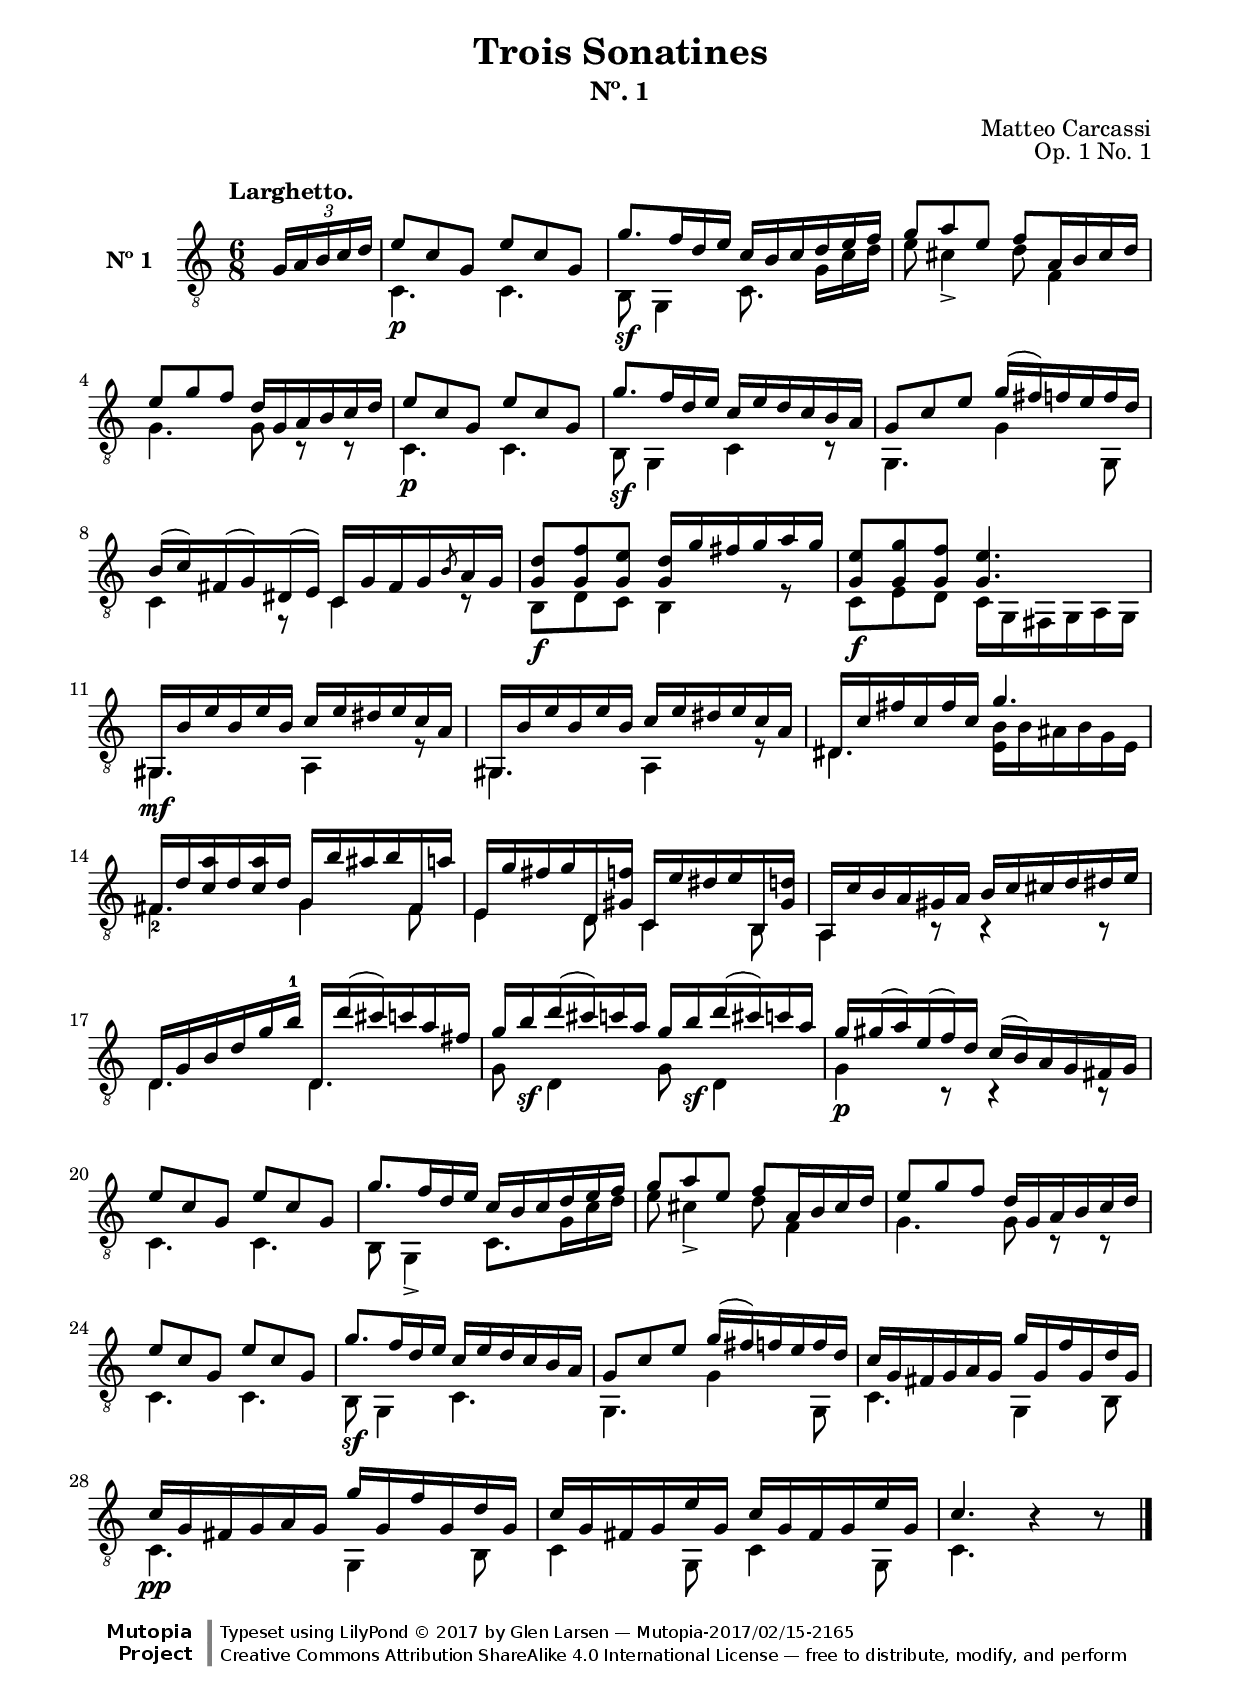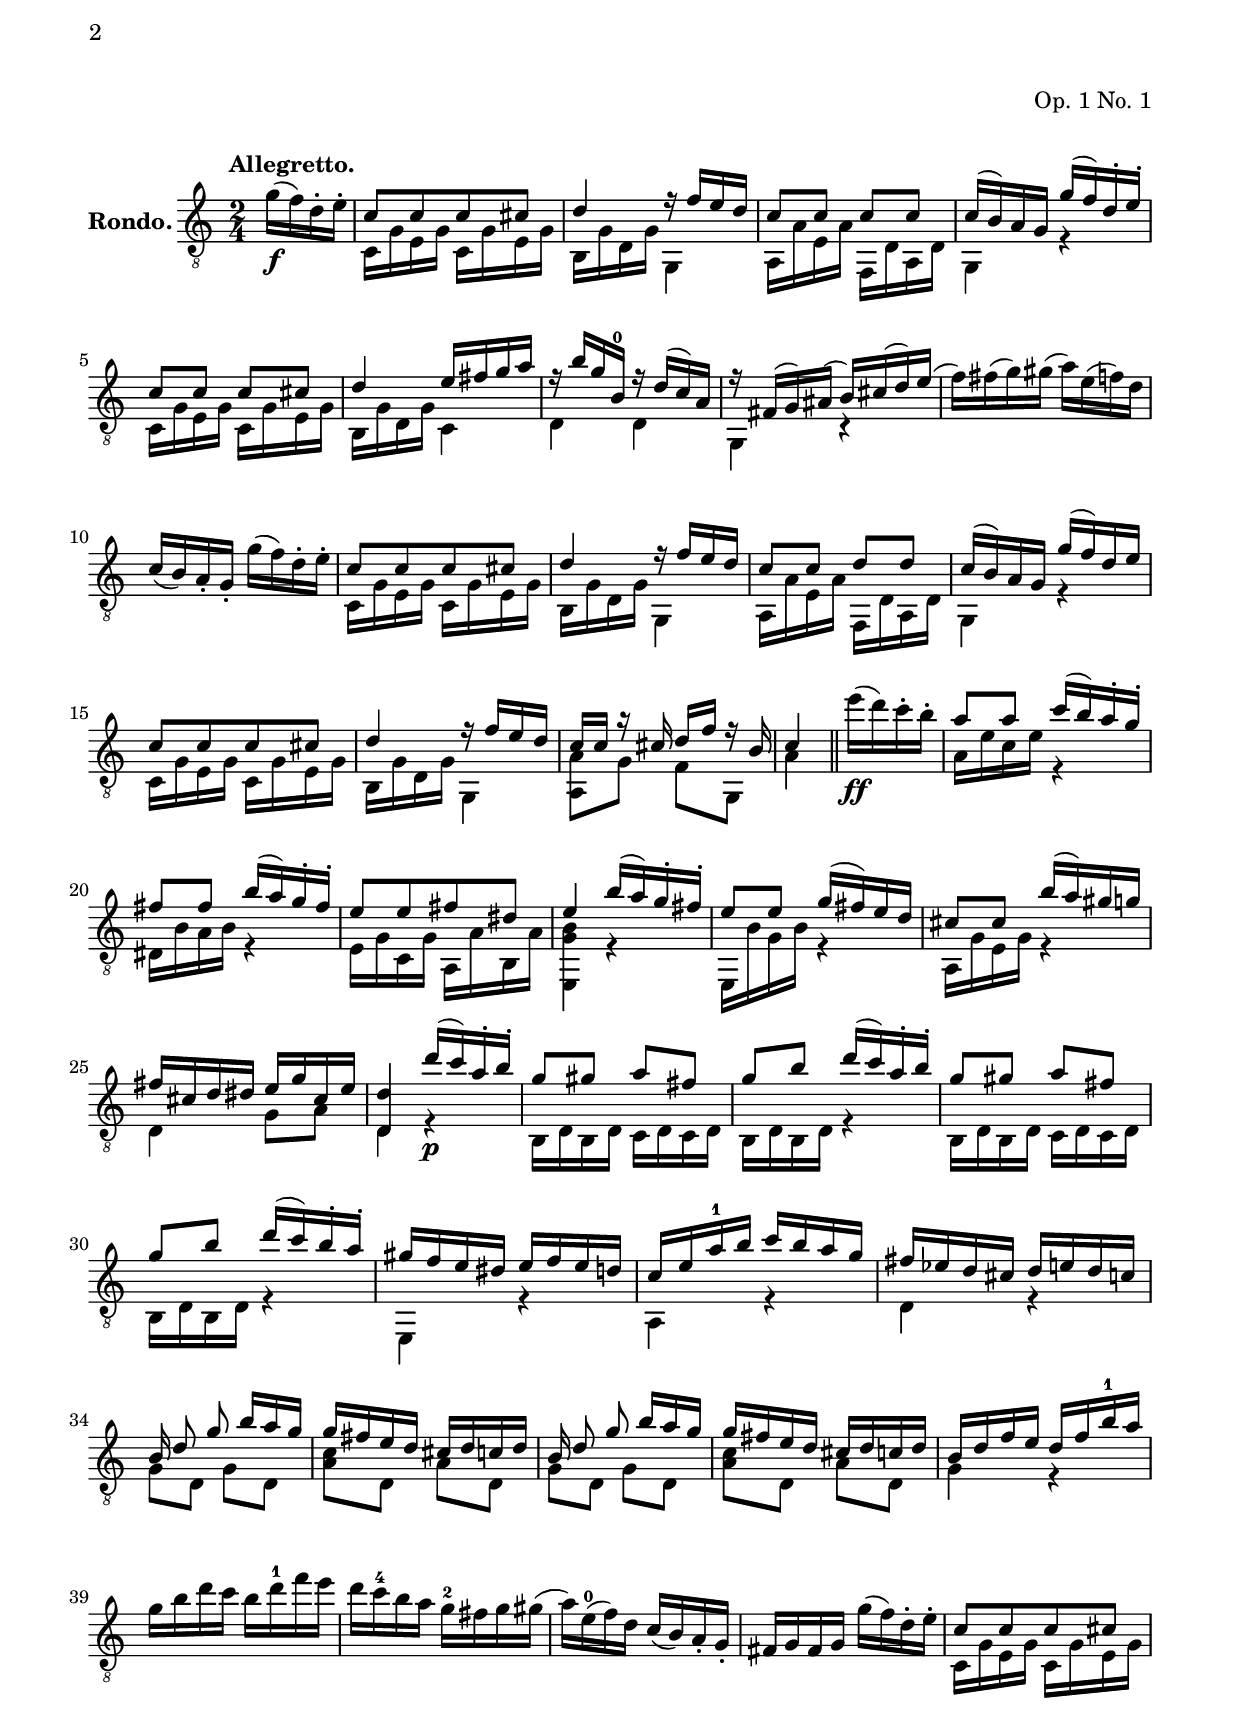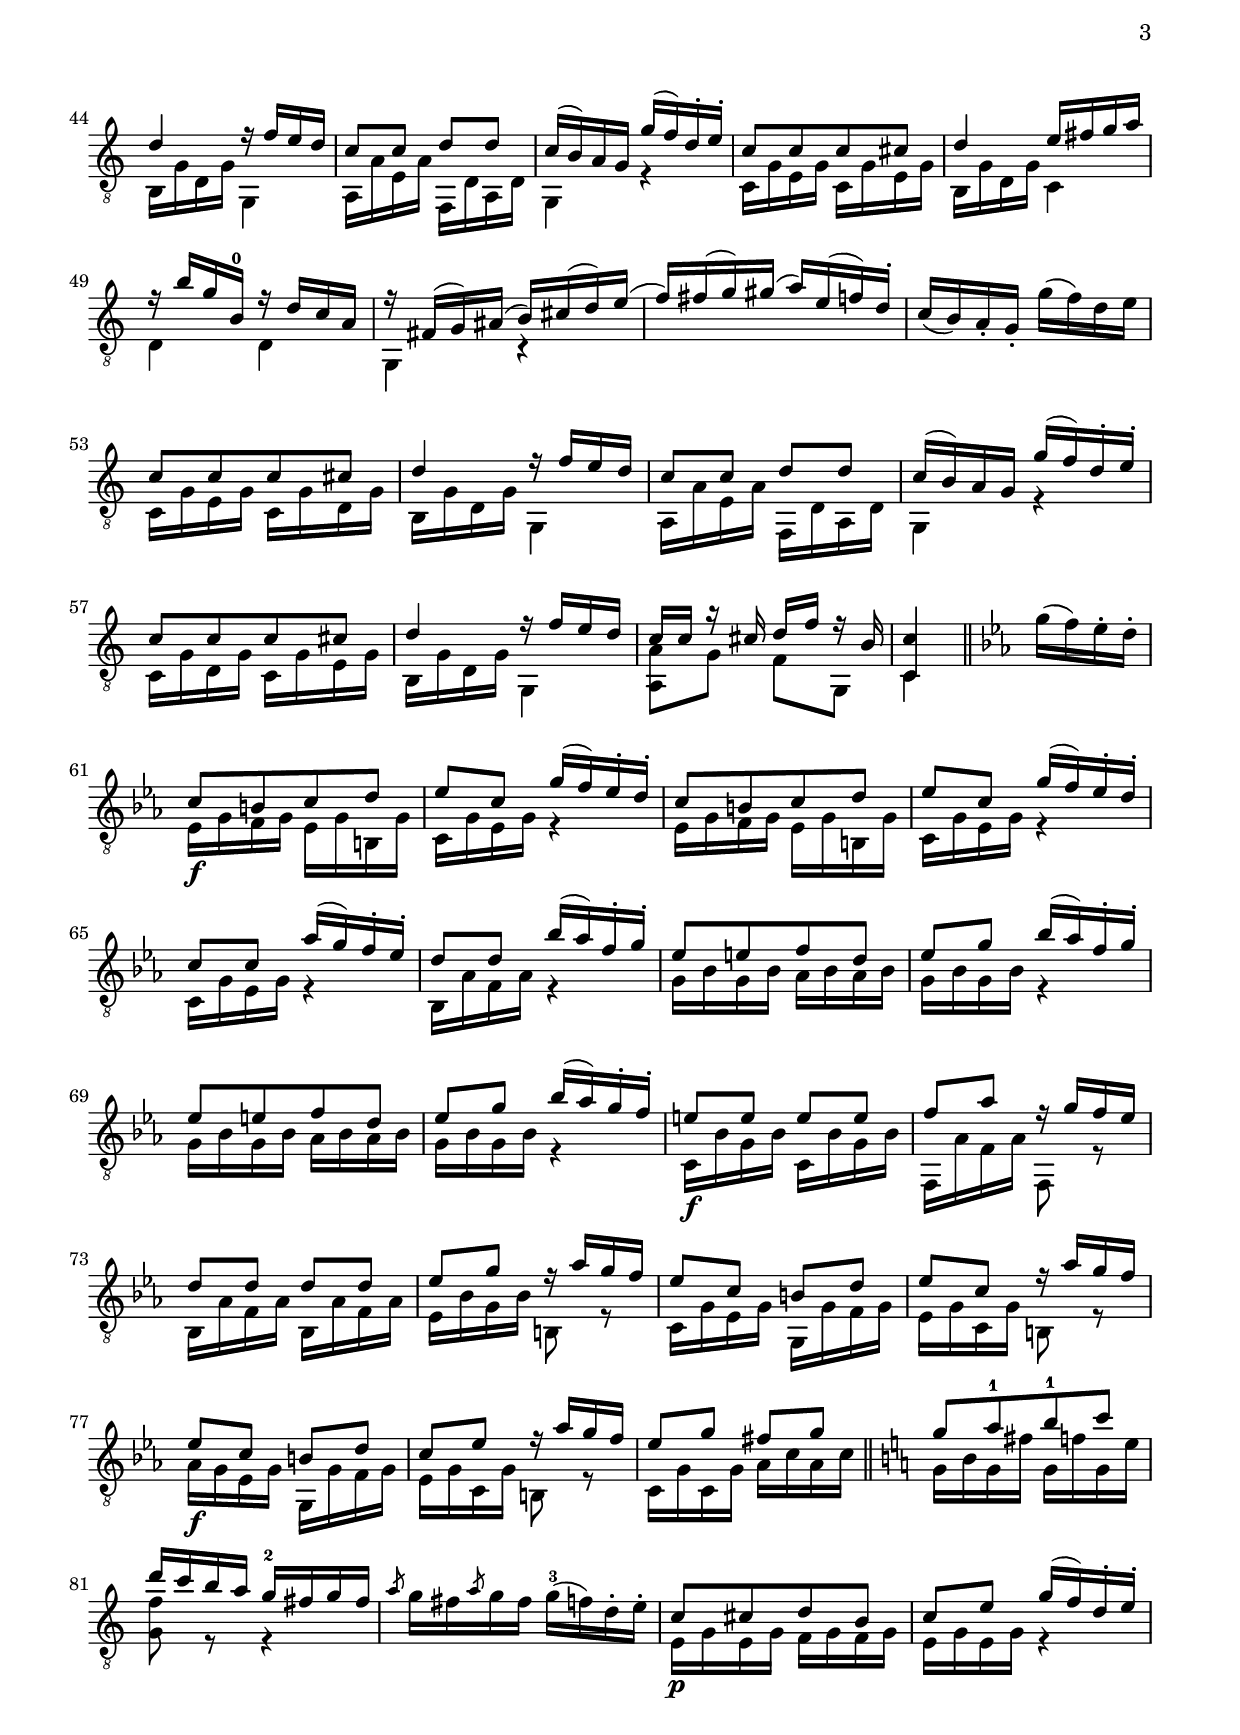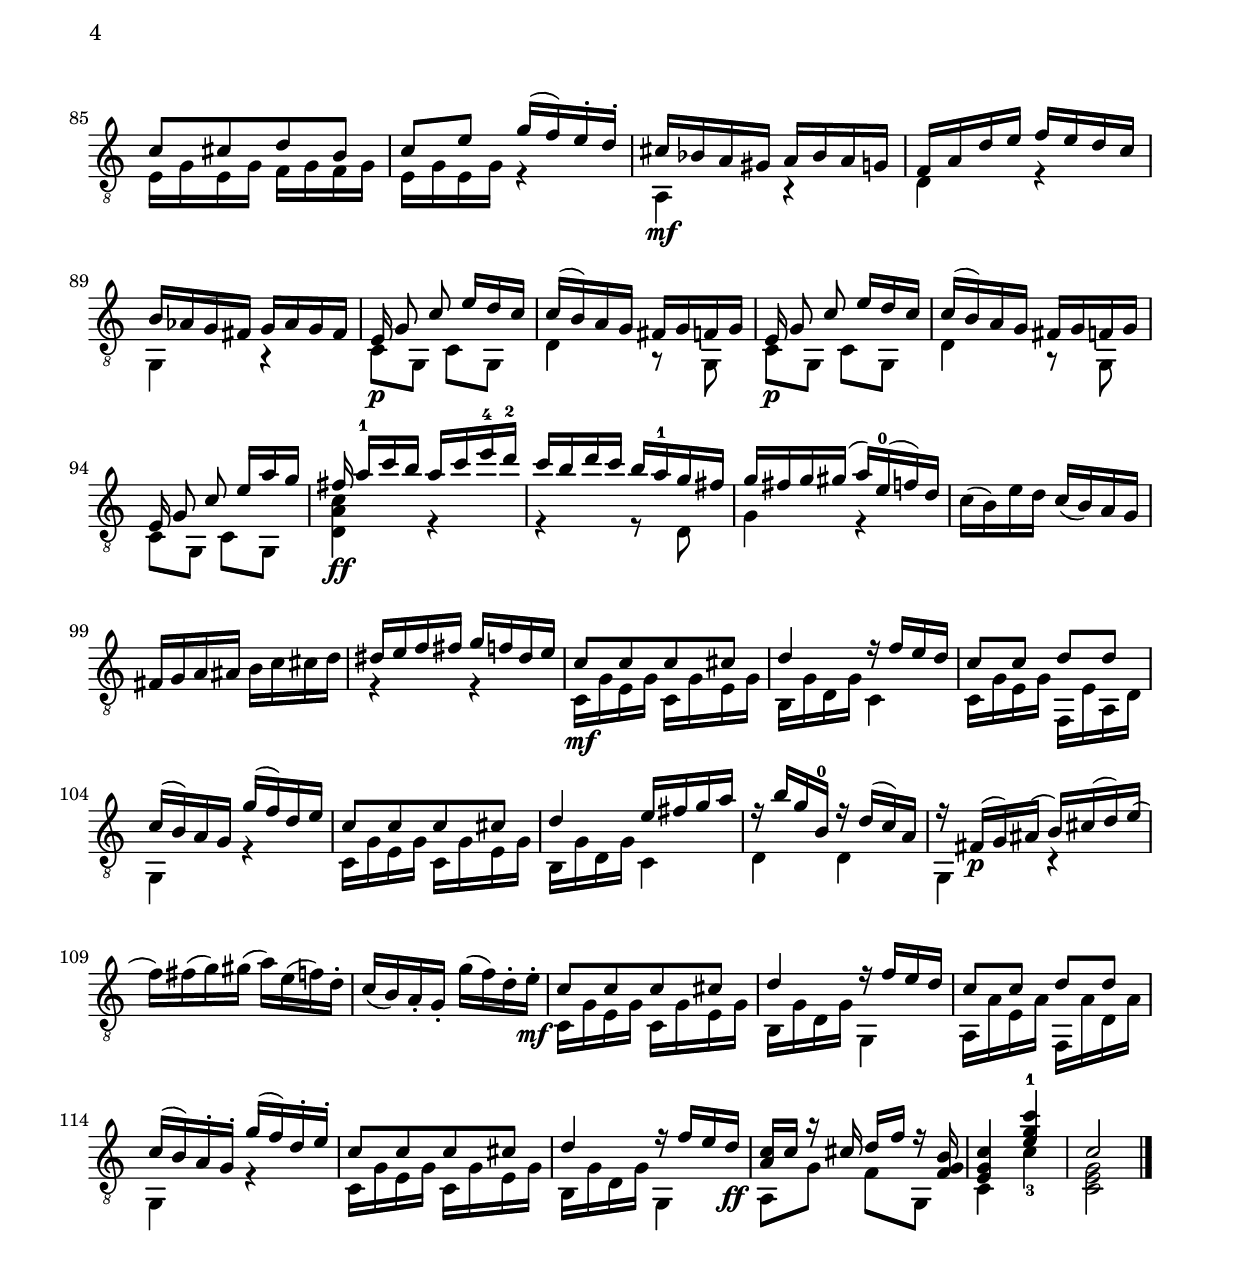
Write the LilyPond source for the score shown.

\version "2.19.51"

\header {
  title = "Trois Sonatines"
  subtitle = "Nº. 1"
  composer = "Matteo Carcassi"
  opus = "Op. 1 No. 1"
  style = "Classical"
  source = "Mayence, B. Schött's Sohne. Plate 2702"
  date = "c.1827"
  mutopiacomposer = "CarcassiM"
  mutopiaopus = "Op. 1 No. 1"
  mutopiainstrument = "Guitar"
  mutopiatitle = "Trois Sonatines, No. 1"
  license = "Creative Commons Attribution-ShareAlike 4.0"
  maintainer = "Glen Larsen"
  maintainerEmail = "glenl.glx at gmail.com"

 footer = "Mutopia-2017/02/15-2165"
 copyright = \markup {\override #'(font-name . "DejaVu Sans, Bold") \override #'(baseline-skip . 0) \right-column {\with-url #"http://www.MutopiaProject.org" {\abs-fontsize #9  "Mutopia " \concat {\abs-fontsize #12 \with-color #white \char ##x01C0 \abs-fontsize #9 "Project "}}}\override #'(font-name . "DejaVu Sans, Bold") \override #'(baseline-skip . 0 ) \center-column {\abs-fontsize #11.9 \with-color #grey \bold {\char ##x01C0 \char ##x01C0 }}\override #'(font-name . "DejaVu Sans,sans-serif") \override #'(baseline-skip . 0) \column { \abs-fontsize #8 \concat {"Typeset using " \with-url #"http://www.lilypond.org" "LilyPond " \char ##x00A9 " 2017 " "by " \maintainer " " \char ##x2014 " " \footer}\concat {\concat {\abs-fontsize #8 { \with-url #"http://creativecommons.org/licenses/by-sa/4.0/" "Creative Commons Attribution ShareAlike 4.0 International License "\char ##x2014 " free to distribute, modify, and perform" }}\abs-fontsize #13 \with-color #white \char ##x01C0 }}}
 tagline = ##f
}

\paper {
  line-width = 18.0\cm
  top-margin = 4\mm
  top-markup-spacing.basic-distance = #6
  markup-system-spacing.basic-distance = #10
  top-system-spacing.basic-distance = #12
  last-bottom-spacing.padding = #2
}

mbreak = {} % {\break}

midVoice = {
  \voiceThree\stemDown
  \set fingeringOrientations = #'(left)
}

%%% LARGHETTO

larghettoGlobal = { \time 6/8 \key c \major }

larghettoTreble = \fixed c {
  \larghettoGlobal
  \voiceOne
  \set fingeringOrientations = #'(up)
  \override Fingering.add-stem-support = ##t

  \partial 4 {\tuplet 3/2 {s16 g16 a b c' d'}} |
  e'8\p c' g e' c' g |
  g'8.\sf f'16 d' e' c' b c' d' e' f' |
  g'8 a' e' f' a16 b cis' d' |

  \mbreak
  e'8 g' f' d'16 g a b c' d' |
  e'8\p c' g e' c' g |
  g'8.\sf f'16 d' e' c' e' d' c' b a |
  g8 c' e' g'16( fis') f' e' f' d' |

  \mbreak
  b16\3( c'\3) fis( g\4) dis( e) c16 g fis g \slashedGrace{b8} a16 g |
  <g d'>8\f <g f'> <g e'> <g d'>16 g' fis' g' a' g' |
  <g e'>8\f <g g'> <g f'> <g e'>4. |
  gis,16\mf b e' b e' b c' e' dis' e' c' a |

  \mbreak
  gis,16 b e' b e' b c' e' dis' e' c' a |
  dis16 c' fis' c' fis' c' g'4. |
  fis16 d' <c'\3 a'> d' <c'\3 a'> d' g b' ais' b' fis a' |

  \mbreak
  e16 g' fis' g' d <gis f'> c e' dis' e' b, <gis d'> |
  a,16 c' b a gis a b c' cis' d' dis' e' |
  d16 g b d'\3 g'\2 b'-1 d d''( cis'') c'' a' fis'\2 |

  \mbreak
  \repeat unfold 2 {g'16\2 b'\sf d''( cis'') c'' a'\2} |
  g'16\p gis'( a') e'( f') d' c'( b) a g fis g |
  e'8 c' g e' c' g |
  g'8. f'16 d' e' c' b c' d' e' f' |

  \mbreak
  g'8 a' e' f' a16 b cis' d' |
  e'8 g' f' d'16 g a b c' d' |
  e'8 c' g e' c' g |
  g'8.\sf f'16 d' e' c' e' d' c' b a |
  g8 c' e' g'16( fis') f' e' f' d' |

  \mbreak
  c'16 g fis g a g g' g f' g d' g |
  c'16\pp g fis g a g g' g f' g d' g |
  c'16 g fis g e' g c' g fis g e' g |
  c'4. b4\rest b8\rest |

  \bar "|."
}

larghettoBass = \fixed c {
  \larghettoGlobal
  \voiceTwo
  \partial 4 {s4} |
  c4. c |
  b,8 g,4 c8.\noBeam g16 c' d' |
  e'8 cis'4\3_> d'8 f4 |

  g4. g8 c\rest c\rest |
  c4. c |
  b,8 g,4 c r8 |
  g,4. g4 g,8 |

  c4 r8 c4 r8 |
  b,8 d c b,4 r8 |
  c8 e d c16 g, fis, g, a,\6 g, |
  gis,4. a,4 r8 |

  g,4. a,4 r8 |
  dis4. <e b>16 b ais b g e |
  fis4.-2 g4 fis8 |

  e4 d8 c4 b,8 |
  a,4 b,8\rest b,4\rest b,8\rest |
  d4. d |

  g8 d4 g8 d4 |
  g4 b,8\rest b,4\rest b,8\rest |
  c4. c |
  b,8 g,4-> c8. g16 c' d' |

  e'8 cis'4-> d'8 f4 |
  g4. g8 c\rest c\rest |
  c4. c |
  b,8 g,4 c4. |
  g,4. g4 g,8 |

  c4. g,4 b,8 |
  c4. g,4 b,8 |
  c4 g,8 c4 g,8 |
  c4. s4 s8 |
}

%%% LARGHETTO SCORE

larghettoScore =
  \new Staff = "Guitar" \with {
    instrumentName = \markup{\bold "Nº 1"}
    \mergeDifferentlyDottedOn
    \mergeDifferentlyHeadedOn
    \override StringNumber #'stencil = ##f
  } <<
    \clef "treble_8"
    \tempo "Larghetto."
    \context Voice = "upperVoice" \larghettoTreble
    \context Voice = "lowerVoice" \larghettoBass
  >>


%%% RONDO

rondoGlobal = { \time 2/4 \key c \major }
rondoTreble = \fixed c {
  \rondoGlobal
  \set fingeringOrientations = #'(up)
  \override Fingering.add-stem-support = ##t

  \partial 4 {\oneVoice g'16\f( f') d'-. e'-.} |
  \voiceOne
  c'8[ c' c' cis'] |
  d'4 r16 f' e' d' |
  c'8 c' c' c' |
  c'16( b) a g g'( f') d'-. e'-. |

  \mbreak
  c'8 c' c' cis' |
  d'4 e'16 fis' g' a' |
  r16 b' g' b-0 r d'( c') a |
  r16 fis( g) ais( b) cis'( d') e'( |
  \oneVoice
  f'16) fis'( g') gis'( a') e'( f') d' |
  c'16( b) a-. g-. g'( f') d'-. e'-. |
  \voiceOne

  \mbreak
  c'8[ c' c' cis'] |
  d'4 r16 f' e' d' |
  c'8 c' d' d' |
  c'16( b) a g g'( f') d' e' |
  c'8[ c' c' cis'] |
  d'4 r16 f' e' d' |

  \mbreak
  c'16 c' r cis' d' f' r b |
  c'4 \bar "||" \oneVoice e''16\ff( d'') c''-. b'-. \voiceOne |
  a'8 a' c''16( b') a'-. g'-. |
  fis'8 fis' b'16( a') g'-. fis'-. |
  e'8[ e' fis' dis'] |
  e'4 b'16( a') g'-. fis'-. |

  \mbreak
  e'8 e' g'16( fis') e' d' |
  cis'8 cis' b'16( a') gis' g' |
  fis'16 cis' d' dis' e' g' cis' e' |
  <d d'>4 d''16\p( c'') a'-. b'-. |
  g'8 gis' a' fis' |
  g'8 b' d''16( c'') a'-. b'-. |

  \mbreak
  g'8 gis' a' fis' |
  g'8 b' d''16( c'') b'-. a'-. |
  gis'16 f' e' dis' e' f' e' d' |
  c'16 e' a'-1 b' c'' b' a' g' |
  fis'16 ees' d' cis' d' e' d' c' |
  b16\noBeam d'8\noBeam g'\noBeam b'16 a' g' |

  \mbreak
  g'16 fis' e' d' cis' d' c' d' |
  b16\noBeam d'8\noBeam g'\noBeam b'16 a' g' |
  g'16 fis' e' d' cis' d' c' d' |
  b16 d' f' e' d' f' b'-1 a' |
  \oneVoice
  g'16 b' d'' c'' b' d''-1 f'' e'' |
  d''16 c''-4 b' a' g'-2 fis' g' gis'( |

  \mbreak
  a'16) e'-0( f') d' c'( b) a-. g-. |
  fis16 g fis g g'( f') d'-. e'-. |
  \voiceOne
  c'8[ c' c' cis'] |
  d'4 r16 f' e' d' |
  c'8 c' d' d' |
  c'16( b) a g g'( f') d'-. e'-. |

  \mbreak
  c'8[ c' c' cis'] |
  d'4 e'16 fis' g' a' |
  r16 b' g' b-0 r d' c' a |
  r16 fis( g) ais( b) cis'( d') e'( |
  f') fis'( g') gis'( a') e'( f') d'-. |
  \oneVoice c'16( b) a-. g-. g'( f') d' e' \voiceOne |

  \mbreak
  c'8[ c' c' cis'] |
  d'4 r16 f' e' d' |
  c'8 c' d' d' |
  c'16( b) a g g'( f') d'-. e'-. |
  c'8[ c' c' cis'] |
  d'4 r16 f' e' d' |

  \mbreak
  c'16 c' r cis'\noBeam d' f' r b |
  <c c'>4 \bar "||" \key c \minor \oneVoice g'16( f') ees'-. d'-. \voiceOne |
  c'8\f[ b c' d'] |
  ees'8 c' g'16( f') ees'-. d'-. |
  c'8[ b c' d'] |
  ees'8 c' g'16( f') ees'-. d'-. |

  \mbreak
  c'8 c' aes'16( g') f'-. ees'-. |
  d'8 d' bes'16( aes') f'-. g'-. |
  ees'8[ e' f' d'] |
  ees'8 g' bes'16( aes') f'-. g'-. |
  ees'8[ e' f' d'] |
  ees'8 g' bes'16( aes') g'-. f'-. |

  \mbreak
  e'8\f e' e' e' |
  f'8 aes' r16 g' f' ees' |
  d'8 d' d' d' |
  ees'8 g' r16 aes' g' f' |
  ees'8 c' b d' |
  ees'8 c' r16 aes' g' f' |

  \mbreak
  ees'8\f c' b d' |
  c'8 ees' r16 aes' g' f' |
  ees'8 g' fis' g' |
  \bar "||" \key c \major
  g'8[ a'-1 b'-1 c''] |
  d''16 c'' b' a' g'-2 fis' g' fis' |
  \oneVoice
  \slashedGrace{a'8} g'16 fis' \slashedGrace{a'8} g'16 fis' g'-3( f') d'-. e'-. |
  \voiceOne

  \mbreak
  c'8\p[ cis' d' b] |
  c'8 e' g'16( f') d'-. e'-. |
  c'8[ cis' d' b] |
  c'8 e' g'16( f') e'-. d'-. |
  cis'16\mf bes a gis a bes a g |
  f16 a d' e' f' e' d' c' |

  \mbreak
  b16 aes g fis g aes g fis |
  \repeat unfold 2 {
    e16\noBeam\p g8\noBeam c'\noBeam e'16 d' c' |
    c'16( b) a g fis g f g |
  }
  e16\noBeam g8\noBeam c'\noBeam e'16 a' g' |

  \mbreak
  fis'16\noBeam\ff a'-1 c'' b' a' c'' e''-4 d''-2 |
  c''16 b' d'' c'' b' a'-1 g' fis' |
  g'16 fis' g' gis'( a') e'-0( f') d' |
  \oneVoice
  c'16( b) e' d' c'( b) a g |
  fis16 g a ais b c' cis' d' |
  \voiceOne
  dis'16 e' f' fis' g' f' dis' e' |

  \mbreak
  c'8\mf[ c' c' cis'] |
  d'4 r16 f' e' d' |
  c'8 c' d' d' |
  c'16( b) a g g'( f') d' e' |
  c'8[ c' c' cis'] |
  d'4 e'16 fis' g' a' |

  \mbreak
  r16 b' g' b-0 r d'( c') a |
  r16 fis\p( g) ais( b) cis'( d') e'( |
  \oneVoice
  f'16) fis'( g') gis'( a') e'( f') d'-. |
  c'16( b) a-. g-. g'( f') d'-. e'-.\mf |
  \voiceOne
  c'8[ c' c' cis'] |
  d'4 r16 f' e' d' |

  \mbreak
  c'8 c' d' d' |
  c'16( b) a-. g-. g'( f') d'-. e'-. |
  c'8[ c' c' cis'] |
  d'4 r16 f' e' d'\ff |
  <a c'>16 c' r cis' d' f' r <f g b> |
  <e g c'>4 <e' g' c''-1> |
  c'2

  \bar "|."
}

rondoBass = \fixed c {
  \rondoGlobal
  \voiceTwo

  \partial 4 {s4} |
  c16 g e g c g e g |
  b,16 g d g g,4 |
  a,16 a e a f, d a, d |
  g,4 r |

  c16 g e g c g e g |
  b,16 g d g c4 |
  d4 d |
  g,4 r |
  s2*2 |

  c16 g e g c g e g |
  b,16 g d g g,4 |
  a,16 a e a f, d a, d |
  g,4 r |
  c16 g e g c g e g |
  b,16 g d g g,4 |

  <a, a>8 g f g, |
  a4 s |
  a16 e' c' e' r4 |
  dis16 b a b r4 |
  e16 g c g a, a b, a |
  <e, g b>4 r |

  e,16 b g b r4 |
  a,16 g e g r4 |
  d4 g8 a |
  d4 r |
  b,16 d b, d c d c d |
  b,16 d b, d r4 |

  b,16 d b, d c d c d |
  b,16 d b, d r4 |
  e,4 r |
  a,4 r |
  d4 r |
  g8 d g d |

  <a c'>8 d a d |
  g8 d g d |
  <a c'>8 d a d |
  g4 r |
  s2*2 |

  s2*2 |
  c16 g e g c g e g |
  b,16 g d g g,4 |
  a,16 a e a f, d a, d |
  g,4 r |

  c16 g e g c g e g |
  b,16 g d g c4 |
  d4 d |
  g,4 r |
  s2*2 |

  c16 g e g c g d g |
  b,16 g d g g,4 |
  a,16 a e a f, d a, d |
  g,4 r |
  c16 g d g c g e g |
  b,16 g d g g,4 |

  <a, a>8 g f g, |
  c4 s |
  \repeat unfold 2 {
    ees16 g f g ees g b, g |
    c16 g ees g r4 |
  }

  c16 g ees g r4 |
  bes,16 aes f aes r4 |
  \repeat unfold 2 {
    g16 bes g bes aes bes aes bes |
    g16 bes g bes r4 |
  }

  \repeat unfold 2 {c16 bes g bes} |
  f,16 aes f aes f,8 r |
  \repeat unfold 2 {bes,16 aes f aes} |
  ees16 bes g bes b,8 r |
  c16 g ees g g, g f g |
  ees16 g c g b,8 r |

  aes16 g  ees g g, g f g |
  ees16 g c g b,8 r |
  c16 g c g aes c' aes c' |
  g16 b g fis' g f' g e' |
  <g f'>8 r r4 |
  s2 |

  \repeat unfold 2 {
    e16 g e g f g f g |
    e16 g e g r4 |
  }
  a,4 r |
  d4 r |

  g,4 r |
  \repeat unfold 2 {
    c8 g, c g, |
    d4 r8 g,8 |
  }
  c8 g, c g, |

  <d a c'>4 r |
  r4 r8 d |
  g4 r |
  s2*2 |
  r4 r |

  c16 g e g c g e g |
  b,16 g d g c4 |
  c16 g e g f, e a, d |
  g,4 r |
  c16 g e g c g e g |
  b,16 g d g c4 |

  d4 d |
  g,4 r |
  s2*2 |
  c16 g e g c g e g |
  b,16 g d g g,4 |

  a,16 a e a f, a d a |
  g,4 r |
  c16 g e g c g e g |
  b,16 g d g g,4 |
  a,8 g f g, |
  c4 c'-3 |
  <c e g>2
}


%%% RONDO SCORE

rondoScore =
  \new Staff = "Guitar" \with {
    instrumentName = \markup{\bold "Rondo."}
    \mergeDifferentlyDottedOn
    \mergeDifferentlyHeadedOn
    \override StringNumber #'stencil = ##f
  } <<
    \clef "treble_8"
    \tempo "Allegretto."
    \context Voice = "upperVoice" \rondoTreble
    \context Voice = "lowerVoice" \rondoBass
  >>


%%% SCORE ASSEMBLY

\score {
  << \larghettoScore >>
  \layout {}
}

\score {
  << \rondoScore >>
  \layout {}
}


%%% MIDI ASSEMBLY

\score {
  \new Staff = "Guitar" \with {
    \override StringNumber #'stencil = ##f
  } <<
    \clef "treble_8"
    \context Voice = "upperVoice" { \larghettoTreble \rondoTreble }
    \context Voice = "lowerVoice" { \larghettoBass \rondoBass }
  >>
  \midi {\tempo 4 = 80}
}
